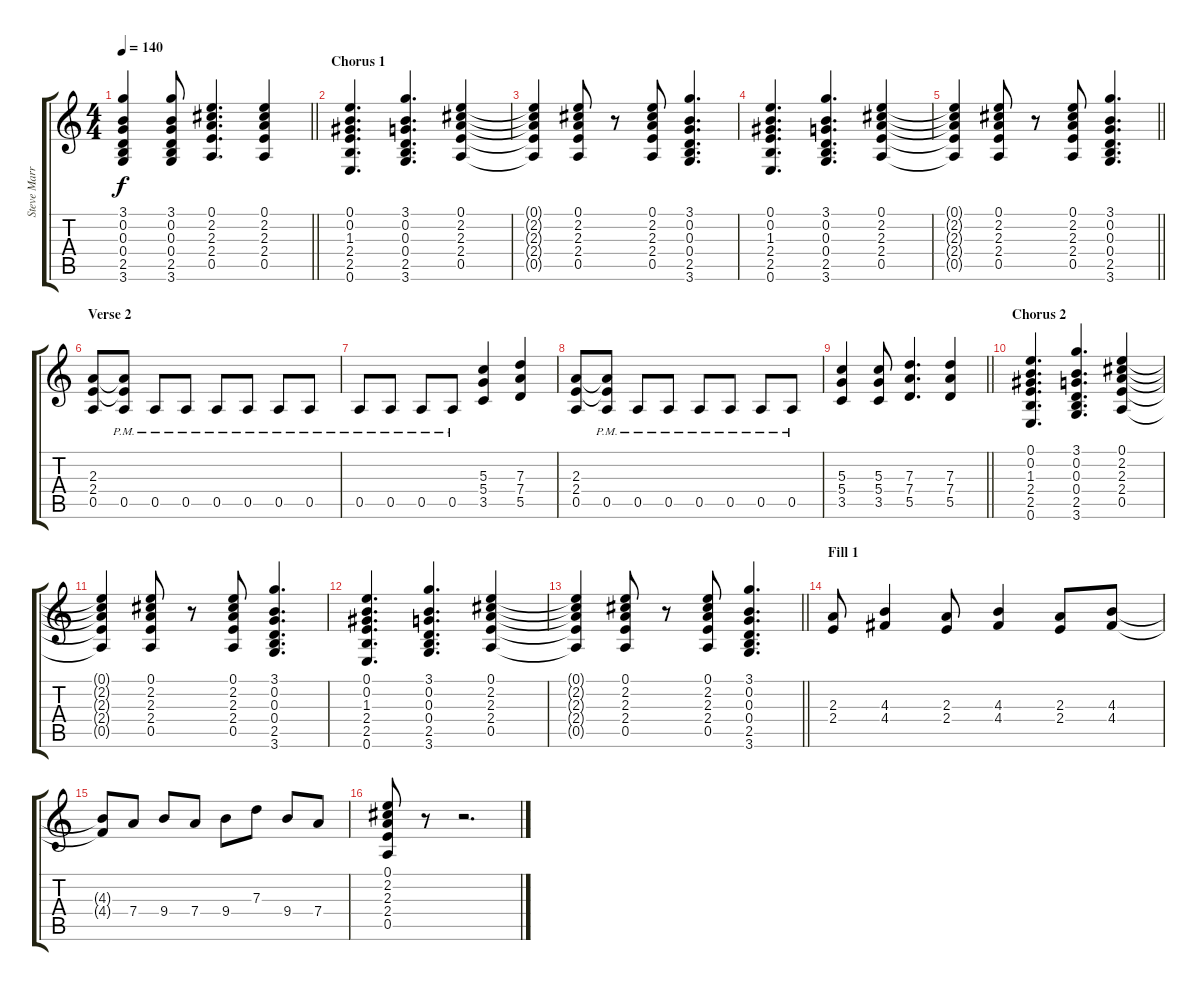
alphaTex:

\track ("Steve Marriot (Guitar)" "Steve Marr") {instrument distortionguitar}
\staff {score tabs}
\tuning (E4 B3 G3 D3 A2 E2) {hide}
\ts (4 4)
\tempo 140
\clef g2
\barLineRight lightlight
\ks c
(3.1 0.2 0.3 0.4 2.5 3.6).4{dy f} (3.1 0.2 0.3 0.4 2.5 3.6).8 (0.1 2.2 2.3 2.4 0.5).4{d} (0.1 2.2 2.3 2.4 0.5).4 |
\section ("" "Chorus 1")
(0.1 0.2 1.3 2.4 2.5 0.6).4{d} (3.1 0.2 0.3 0.4 2.5 3.6).4{d} (0.1 2.2 2.3 2.4 0.5).4 |
(0.1{t} 2.2{t} 2.3{t} 2.4{t} 0.5{t}).4 (0.1 2.2 2.3 2.4 0.5).8 r.8 (0.1 2.2 2.3 2.4 0.5).8 (3.1 0.2 0.3 0.4 2.5 3.6).4{d} |
(0.1 0.2 1.3 2.4 2.5 0.6).4{d} (3.1 0.2 0.3 0.4 2.5 3.6).4{d} (0.1 2.2 2.3 2.4 0.5).4 |
\barLineRight lightlight
(0.1{t} 2.2{t} 2.3{t} 2.4{t} 0.5{t}).4 (0.1 2.2 2.3 2.4 0.5).8 r.8 (0.1 2.2 2.3 2.4 0.5).8 (3.1 0.2 0.3 0.4 2.5 3.6).4{d} |
\section ("" "Verse 2")
(2.3 2.4 0.5).8 (2.3{t} 2.4{t} 0.5{pm}).8 0.5{pm}.8 0.5{pm}.8 0.5{pm}.8 0.5{pm}.8 0.5{pm}.8 0.5{pm}.8 |
0.5{pm}.8 0.5{pm}.8 0.5{pm}.8 0.5{pm}.8 (5.3 5.4 3.5).4 (7.3 7.4 5.5).4 |
(2.3 2.4 0.5).8 (2.3{t} 2.4{t} 0.5{pm}).8 0.5{pm}.8 0.5{pm}.8 0.5{pm}.8 0.5{pm}.8 0.5{pm}.8 0.5{pm}.8 |
\barLineRight lightlight
(5.3 5.4 3.5).4 (5.3 5.4 3.5).8 (7.3 7.4 5.5).4{d} (7.3 7.4 5.5).4 |
\section ("" "Chorus 2")
(0.1 0.2 1.3 2.4 2.5 0.6).4{d} (3.1 0.2 0.3 0.4 2.5 3.6).4{d} (0.1 2.2 2.3 2.4 0.5).4 |
(0.1{t} 2.2{t} 2.3{t} 2.4{t} 0.5{t}).4 (0.1 2.2 2.3 2.4 0.5).8 r.8 (0.1 2.2 2.3 2.4 0.5).8 (3.1 0.2 0.3 0.4 2.5 3.6).4{d} |
(0.1 0.2 1.3 2.4 2.5 0.6).4{d} (3.1 0.2 0.3 0.4 2.5 3.6).4{d} (0.1 2.2 2.3 2.4 0.5).4 |
\barLineRight lightlight
(0.1{t} 2.2{t} 2.3{t} 2.4{t} 0.5{t}).4 (0.1 2.2 2.3 2.4 0.5).8 r.8 (0.1 2.2 2.3 2.4 0.5).8 (3.1 0.2 0.3 0.4 2.5 3.6).4{d} |
\section ("" "Fill 1")
(2.3 2.4).8 (4.3 4.4).4 (2.3 2.4).8 (4.3 4.4).4 (2.3 2.4).8 (4.3 4.4).8 |
(4.3{t} 4.4{t}).8 7.4.8 9.4.8 7.4.8 9.4.8 7.3.8 9.4.8 7.4.8 |
(0.1 2.2 2.3 2.4 0.5).8 r.8 r.2{d}
